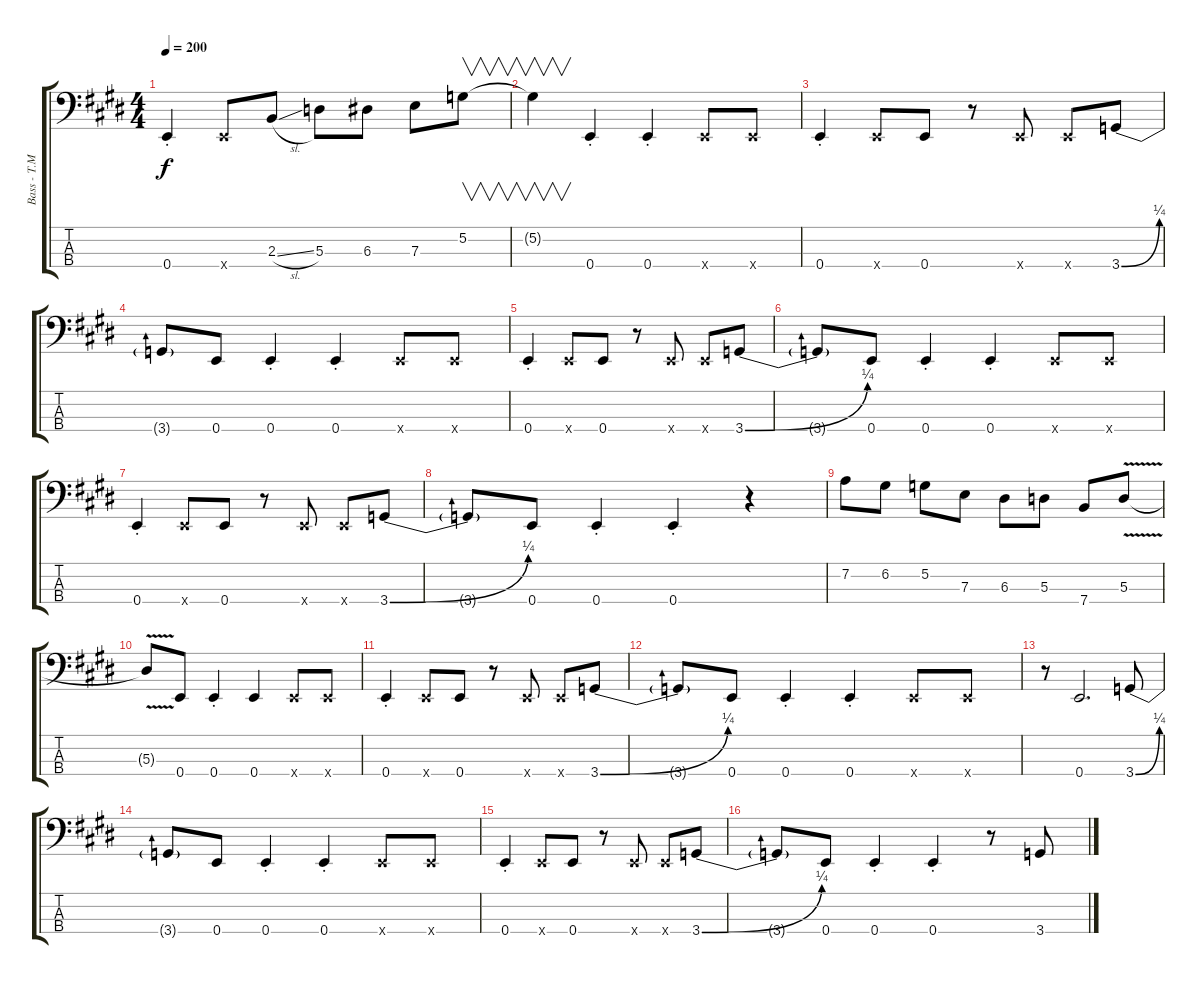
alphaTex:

\track ("Bass - T.M. Stevens" "Bass - T.M") {instrument electricbassfinger}
\staff {score tabs}
\tuning (G2 D2 A1 E1) {hide}
\ts (4 4)
\tempo 200
\clef f4
\ks c#minor
0.4{st}.4{dy f} 0.4{x}.8 2.3{sl}.8 5.3.8 6.3.8 7.3.8 5.2.8{v} |
\ks e
5.2{t}.4{v} 0.4{st}.4 0.4{st}.4 0.4{x}.8 0.4{x}.8 |
\ks c#minor
0.4{st}.4 0.4{x}.8 0.4.8 r.8 0.4{x}.8 0.4{x}.8 3.4{be (bend 0 0 60 1)}.8 |
3.4{t}.8 0.4.8 0.4{st}.4 0.4{st}.4 0.4{x}.8 0.4{x}.8 |
0.4{st}.4 0.4{x}.8 0.4.8 r.8 0.4{x}.8 0.4{x}.8 3.4{be (bend 0 0 60 1)}.8 |
\ks e
3.4{t}.8 0.4.8 0.4{st}.4 0.4{st}.4 0.4{x}.8 0.4{x}.8 |
\ks c#minor
0.4{st}.4 0.4{x}.8 0.4.8 r.8 0.4{x}.8 0.4{x}.8 3.4{be (bend 0 0 60 1)}.8 |
3.4{t}.8 0.4.8 0.4{st}.4 0.4{st}.4 r.4 |
7.2.8 6.2.8 5.2.8 7.3.8 6.3.8 5.3.8 7.4.8 5.3{v}.8 |
\ks e
5.3{v t}.8 0.4.8 0.4{st}.4 0.4.4 0.4{x}.8 0.4{x}.8 |
\ks c#minor
0.4{st}.4 0.4{x}.8 0.4.8 r.8 0.4{x}.8 0.4{x}.8 3.4{be (bend 0 0 60 1)}.8 |
3.4{t}.8 0.4.8 0.4{st}.4 0.4{st}.4 0.4{x}.8 0.4{x}.8 |
r.8 0.4.2{d} 3.4{be (bend 0 0 60 1)}.8 |
\ks e
3.4{t}.8 0.4.8 0.4{st}.4 0.4{st}.4 0.4{x}.8 0.4{x}.8 |
\ks c#minor
0.4{st}.4 0.4{x}.8 0.4.8 r.8 0.4{x}.8 0.4{x}.8 3.4{be (bend 0 0 60 1)}.8 |
3.4{t}.8 0.4.8 0.4{st}.4 0.4{st}.4 r.8 3.4{sl}.8
